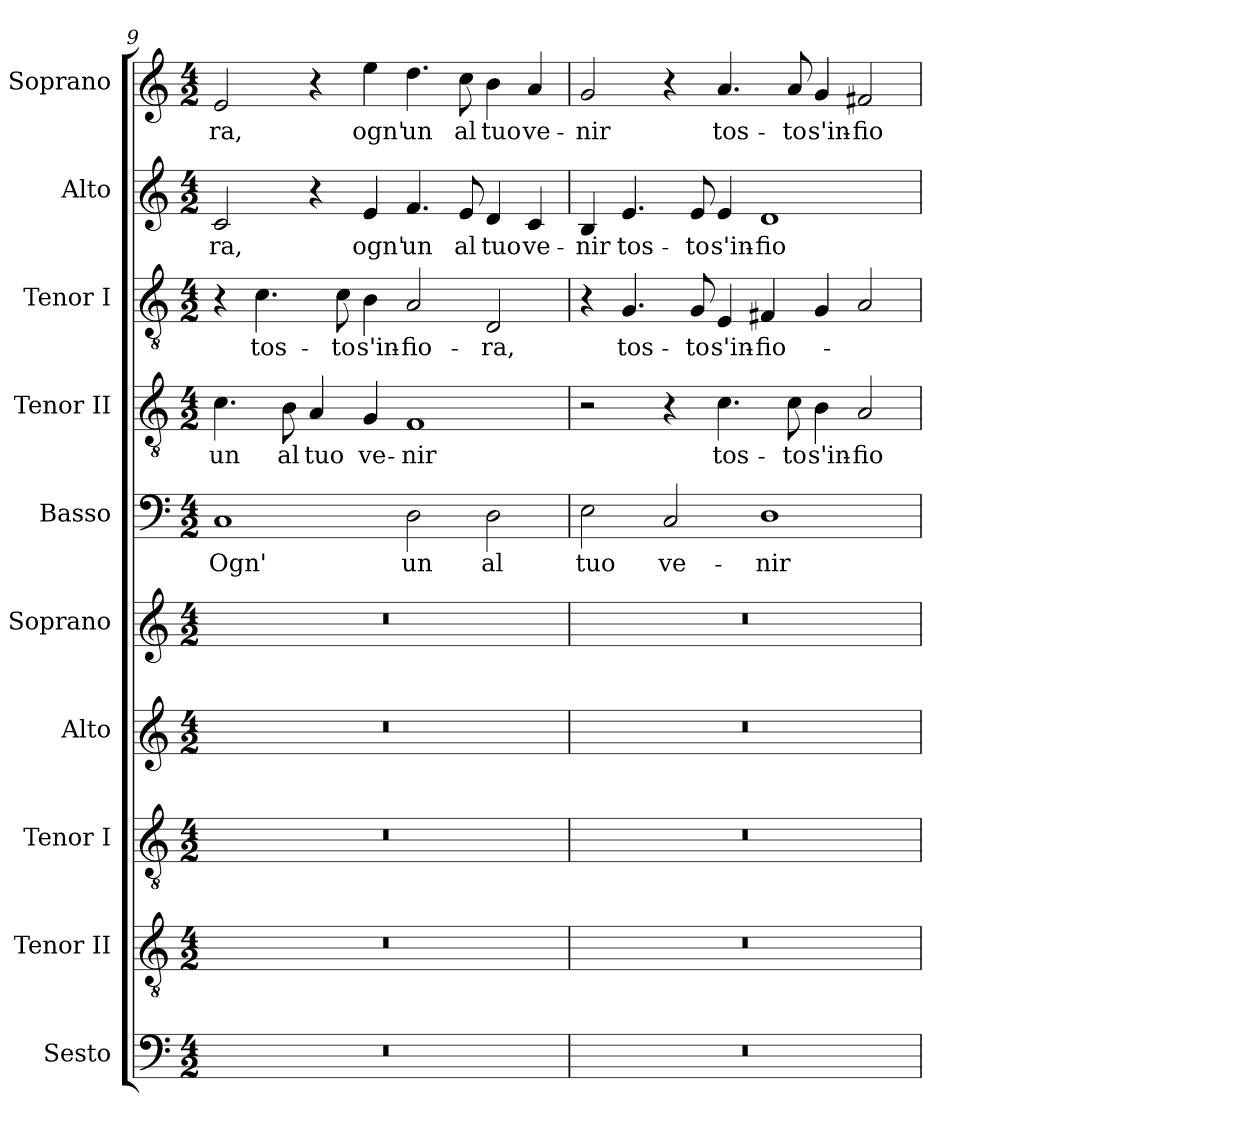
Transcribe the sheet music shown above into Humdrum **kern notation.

**kern	**kern	**kern	**kern	**kern	**kern	**text	**kern	**text	**kern	**text	**kern	**text	**kern	**text
*part10	*part9	*part8	*part7	*part6	*part5	*part5	*part4	*part4	*part3	*part3	*part2	*part2	*part1	*part1
*staff10	*staff9	*staff8	*staff7	*staff6	*staff5	*staff5	*staff4	*staff4	*staff3	*staff3	*staff2	*staff2	*staff1	*staff1
*I"Sesto	*I"Tenor II	*I"Tenor I	*I"Alto	*I"Soprano	*I"Basso	*	*I"Tenor II	*	*I"Tenor I	*	*I"Alto	*	*I"Soprano	*
*	*I'T.	*I'T.	*I'A.	*I'Sop.	*	*	*I'T.	*	*I'T.	*	*I'A.	*	*I'Sop.	*
*clefF4	*clefGv2	*clefGv2	*clefG2	*clefG2	*clefF4	*	*clefGv2	*	*clefGv2	*	*clefG2	*	*clefG2	*
*	*ITrd7c12	*ITrd7c12	*	*	*	*	*ITrd7c12	*	*ITrd7c12	*	*	*	*	*
*k[]	*k[]	*k[]	*k[]	*k[]	*k[]	*	*k[]	*	*k[]	*	*k[]	*	*k[]	*
*C:	*C:	*C:	*C:	*C:	*C:	*	*C:	*	*C:	*	*C:	*	*C:	*
*M4/2	*M4/2	*M4/2	*M4/2	*M4/2	*M4/2	*	*M4/2	*	*M4/2	*	*M4/2	*	*M4/2	*
=9	=9	=9	=9	=9	=9	=9	=9	=9	=9	=9	=9	=9	=9	=9
!LO:N:vis=1	!LO:N:vis=1	!LO:N:vis=1	!LO:N:vis=1	!LO:N:vis=1	!	!	!	!	!	!	!	!	!	!
!	!	!	!	!	!	!LO:LY:b:color=#000000	!	!	!	!	!	!	!	!
!	!	!	!	!	!	!	!	!LO:LY:b:color=#000000	!	!	!	!	!	!
!	!	!	!	!	!	!	!	!	!	!	!	!LO:LY:b:color=#000000	!	!
!	!	!	!	!	!	!	!	!	!	!	!	!	!	!LO:LY:b:color=#000000
0r	0r	0r	0r	0r	1Ci	Ogn'	4.Ci\	un	4r	.	2ci/	-ra,	2ei/	-ra,
!	!	!	!	!	!	!	!	!	!	!LO:LY:b:color=#000000	!	!	!	!
.	.	.	.	.	.	.	.	.	4.Ci\	tos-	.	.	.	.
!	!	!	!	!	!	!	!	!LO:LY:b:color=#000000	!	!	!	!	!	!
.	.	.	.	.	.	.	8BBi\	al	.	.	.	.	.	.
!	!	!	!	!	!	!	!	!LO:LY:b:color=#000000	!	!	!	!	!	!
.	.	.	.	.	.	.	4AAi/	tuo	.	.	4r	.	4r	.
!	!	!	!	!	!	!	!	!	!	!LO:LY:b:color=#000000	!	!	!	!
.	.	.	.	.	.	.	.	.	8Ci\	-to	.	.	.	.
!	!	!	!	!	!	!	!	!LO:LY:b:color=#000000	!	!	!	!	!	!
!	!	!	!	!	!	!	!	!	!	!LO:LY:b:color=#000000	!	!	!	!
!	!	!	!	!	!	!	!	!	!	!	!	!LO:LY:b:color=#000000	!	!
!	!	!	!	!	!	!	!	!	!	!	!	!	!	!LO:LY:b:color=#000000
.	.	.	.	.	.	.	4GGi/	ve-	4BBi\	s'in-	4ei/	ogn'	4eei\	ogn'
!	!	!	!	!	!	!LO:LY:b:color=#000000	!	!	!	!	!	!	!	!
!	!	!	!	!	!	!	!	!LO:LY:b:color=#000000	!	!	!	!	!	!
!	!	!	!	!	!	!	!	!	!	!LO:LY:b:color=#000000	!	!	!	!
!	!	!	!	!	!	!	!	!	!	!	!	!LO:LY:b:color=#000000	!	!
!	!	!	!	!	!	!	!	!	!	!	!	!	!	!LO:LY:b:color=#000000
.	.	.	.	.	2Di\	un	1FFi	-nir	2AAi/	-fio-	4.fi/	un	4.ddi\	un
!	!	!	!	!	!	!	!	!	!	!	!	!LO:LY:b:color=#000000	!	!
!	!	!	!	!	!	!	!	!	!	!	!	!	!	!LO:LY:b:color=#000000
.	.	.	.	.	.	.	.	.	.	.	8ei/	al	8cci\	al
!	!	!	!	!	!	!LO:LY:b:color=#000000	!	!	!	!	!	!	!	!
!	!	!	!	!	!	!	!	!	!	!LO:LY:b:color=#000000	!	!	!	!
!	!	!	!	!	!	!	!	!	!	!	!	!LO:LY:b:color=#000000	!	!
!	!	!	!	!	!	!	!	!	!	!	!	!	!	!LO:LY:b:color=#000000
.	.	.	.	.	2Di\	al	.	.	2DDi/	-ra,	4di/	tuo	4bi\	tuo
!	!	!	!	!	!	!	!	!	!	!	!	!LO:LY:b:color=#000000	!	!
!	!	!	!	!	!	!	!	!	!	!	!	!	!	!LO:LY:b:color=#000000
.	.	.	.	.	.	.	.	.	.	.	4ci/	ve-	4ai/	ve-
=10	=10	=10	=10	=10	=10	=10	=10	=10	=10	=10	=10	=10	=10	=10
!LO:N:vis=1	!LO:N:vis=1	!LO:N:vis=1	!LO:N:vis=1	!LO:N:vis=1	!	!	!	!	!	!	!	!	!	!
!	!	!	!	!	!	!LO:LY:b:color=#000000	!	!	!	!	!	!	!	!
!	!	!	!	!	!	!	!	!	!	!	!	!LO:LY:b:color=#000000	!	!
!	!	!	!	!	!	!	!	!	!	!	!	!	!	!LO:LY:b:color=#000000
0r	0r	0r	0r	0r	2Ei\	tuo	2r	.	4r	.	4Bi/	-nir	2gi/	-nir
!	!	!	!	!	!	!	!	!	!	!LO:LY:b:color=#000000	!	!	!	!
!	!	!	!	!	!	!	!	!	!	!	!	!LO:LY:b:color=#000000	!	!
.	.	.	.	.	.	.	.	.	4.GGi/	tos-	4.ei/	tos-	.	.
!	!	!	!	!	!	!LO:LY:b:color=#000000	!	!	!	!	!	!	!	!
.	.	.	.	.	2Ci/	ve-	4r	.	.	.	.	.	4r	.
!	!	!	!	!	!	!	!	!	!	!LO:LY:b:color=#000000	!	!	!	!
!	!	!	!	!	!	!	!	!	!	!	!	!LO:LY:b:color=#000000	!	!
.	.	.	.	.	.	.	.	.	8GGi/	-to	8ei/	-to	.	.
!	!	!	!	!	!	!	!	!LO:LY:b:color=#000000	!	!	!	!	!	!
!	!	!	!	!	!	!	!	!	!	!LO:LY:b:color=#000000	!	!	!	!
!	!	!	!	!	!	!	!	!	!	!	!	!LO:LY:b:color=#000000	!	!
!	!	!	!	!	!	!	!	!	!	!	!	!	!	!LO:LY:b:color=#000000
.	.	.	.	.	.	.	4.Ci\	tos-	4EEi/	s'in-	4ei/	s'in-	4.ai/	tos-
!	!	!	!	!	!	!LO:LY:b:color=#000000	!	!	!	!	!	!	!	!
!	!	!	!	!	!	!	!	!	!	!LO:LY:b:color=#000000	!	!	!	!
!	!	!	!	!	!	!	!	!	!	!	!	!LO:LY:b:color=#000000	!	!
.	.	.	.	.	1Di	-nir	.	.	4FF#Xi/	-fio-	1di	-fio-	.	.
!	!	!	!	!	!	!	!	!LO:LY:b:color=#000000	!	!	!	!	!	!
!	!	!	!	!	!	!	!	!	!	!	!	!	!	!LO:LY:b:color=#000000
.	.	.	.	.	.	.	8Ci\	-to	.	.	.	.	8ai/	-to
!	!	!	!	!	!	!	!	!LO:LY:b:color=#000000	!	!	!	!	!	!
!	!	!	!	!	!	!	!	!	!	!	!	!	!	!LO:LY:b:color=#000000
.	.	.	.	.	.	.	4BBi\	s'in-	4GGi/	.	.	.	4gi/	s'in-
!	!	!	!	!	!	!	!	!LO:LY:b:color=#000000	!	!	!	!	!	!
!	!	!	!	!	!	!	!	!	!	!	!	!	!	!LO:LY:b:color=#000000
.	.	.	.	.	.	.	2AAi/	-fio-	2AAi/	.	.	.	2f#Xi/	-fio-
=	=	=	=	=	=	=	=	=	=	=	=	=	=	=
*-	*-	*-	*-	*-	*-	*-	*-	*-	*-	*-	*-	*-	*-	*-
